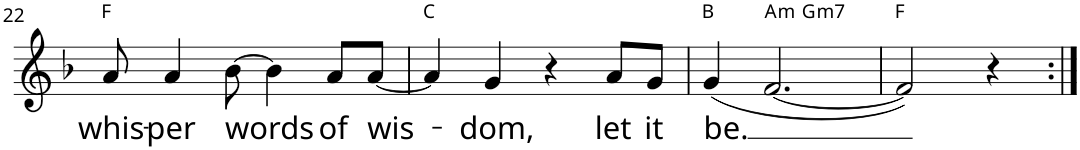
**kern	**text	**harte
*part1	*part1	*part1
*staff1	*staff1	*
*I"P1	*	*
!!LO:PB:g=z
*clefG2	*	*
*k[b-]	*	*
*F:	*	*
*M2/2	*	*
*met(c|)	*	*
=22	=22	=22
!	!LO:LY:b	!
8a/	whis-	F:maj
!	!LO:LY:b	!
4a/	-per	.
!	!LO:LY:b	!
[8b-\	words	.
4b-\]	.	.
!	!LO:LY:b	!
8a/L	of	.
!	!LO:LY:b	!
[8a/J	wis-	.
=23	=23	=23
4a/]	.	C:maj
!	!LO:LY:b	!
4g/	-dom,	.
4r	.	.
!	!LO:LY:b	!
8a/L	let	.
!	!LO:LY:b	!
8g/J	it	.
=24	=24	=24
!	!LO:LY:b	!
*^	*	*
(4g/	2ryy	be.	B:maj
!	!	!	!LO:H:kt=m
[2.f/	.	.	A:min
!	!	!	!LO:H:kt=m7
.	2ryy	.	G:min7
*v	*v	*	*
=25	=25	=25
2f/])	.	F:maj
4r	.	.
=:|!	=:|!	=:|!
*-	*-	*-
